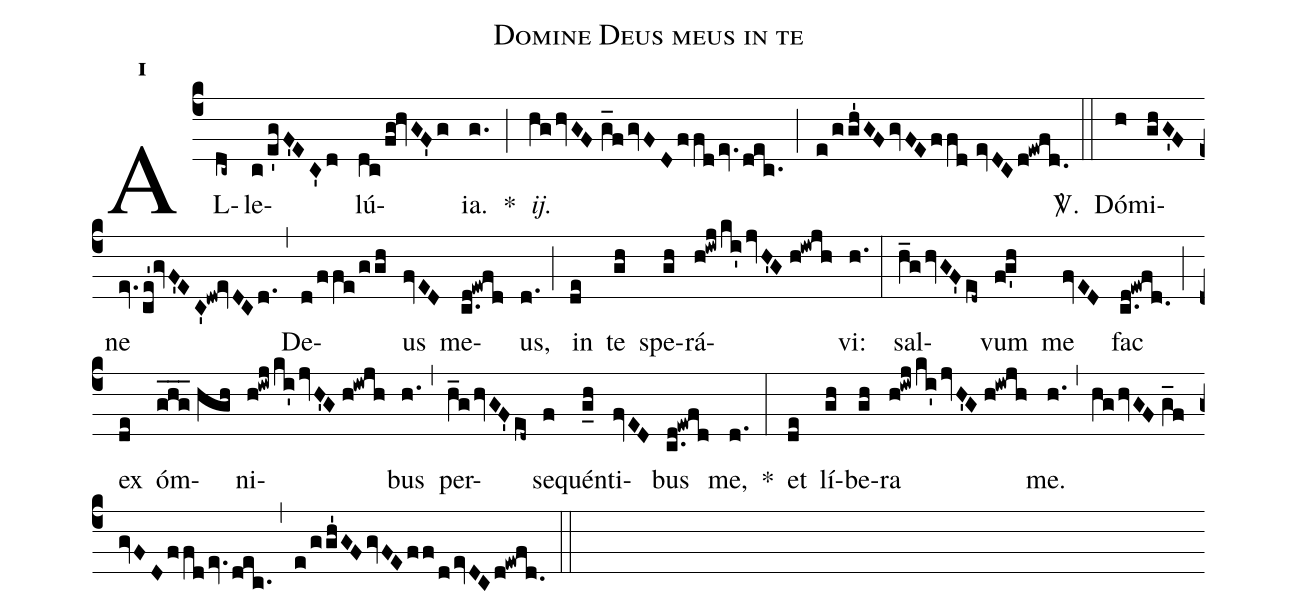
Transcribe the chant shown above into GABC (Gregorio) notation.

name:Domine Deus meus in te;
mode:1;
office-part:Alleluia;
%%
(c4) AL(dc~)le(c/e'gF'EC'd)lú(dc/fg!hvGF'g)ia.(g.) *(;) <i>ij.</i>(hg/hvGF//g_f/gvFD/ffd/ev.dec.) (;) (e/ggh'GF/gvFE/ffd//evDC/d!ewfd.) <sp>V/</sp>.(::)

Dó(h)mi(ghG'F)ne(ev.ce'!gvF'EC'!dw!evDCd.) (,) De(d/ffe/ggh)us(fvED) me(c.d!ewfd)us,(d.) (;) in(de) te(gh) spe(gh)rá(h!iwj/ki'/jvH'G//h!iwjh)vi:(h.) (:)
sal(h_g/hvGF'/ed~)vum(f!g'h) me(fvED) fac(c.d!ewfd.) (;) ex(de) óm(ghg___//hgh)ni(h!iwj/ki'/jvH'G//h!iwjh)bus(h.) (,) per(h_g/hvGF'/ed~)se(f)quén(g_h)ti(fvED)bus(c.d!ewfd) me,(d.) *(:)

et(de) lí(gh)be(gh)ra(h!iwj/ki'/jvH'G//h!iwjh) me.(h.) (,) (hg/hvGF//g_f/gvFD/ffd/ev.dec.) (,) (e/ggh'GF/gvFE/ff/devDCd!ewfd.) (::)
